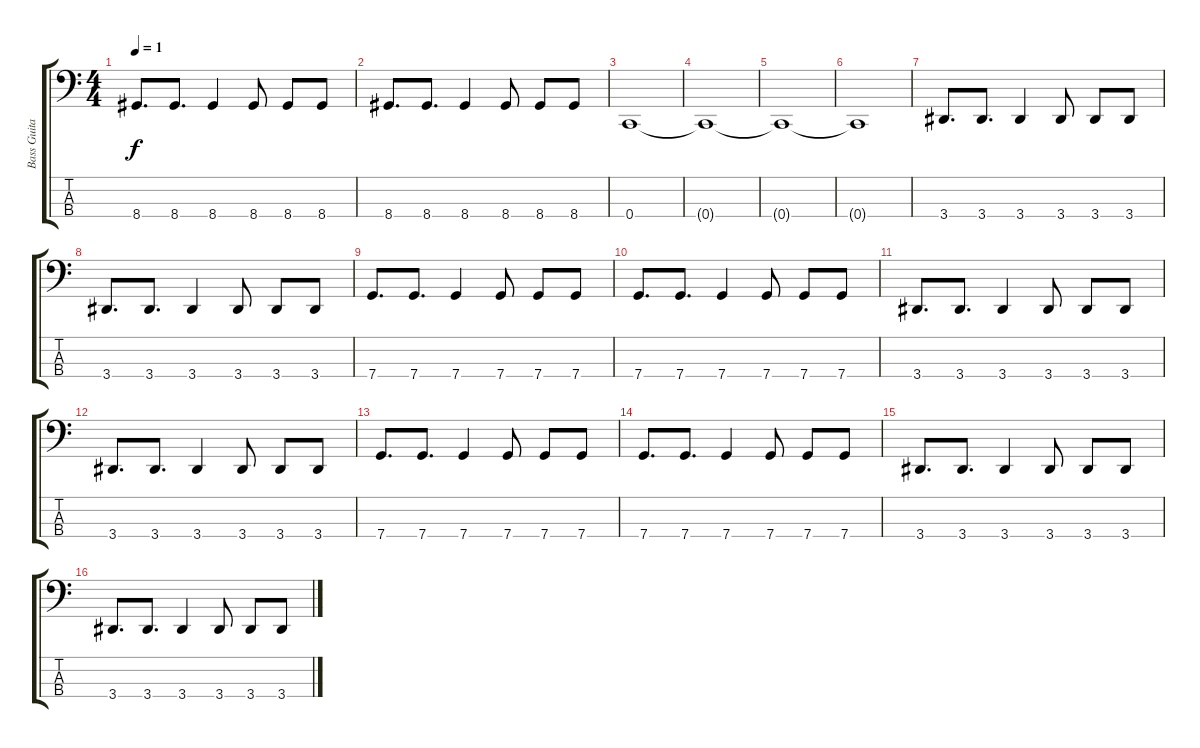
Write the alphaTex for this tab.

\track ("Bass Guitar" "Bass Guita") {instrument electricbassfinger}
\staff {score tabs}
\tuning (F2 C2 G1 C1) {hide}
\ts (4 4)
\tempo 1
\clef f4
\ks c
8.4.8{d dy f} 8.4.8{d} 8.4.4 8.4.8 8.4.8 8.4.8 |
8.4.8{d} 8.4.8{d} 8.4.4 8.4.8 8.4.8 8.4.8 |
0.4.1 |
0.4{t}.1 |
0.4{t}.1 |
0.4{t}.1 |
3.4.8{d} 3.4.8{d} 3.4.4 3.4.8 3.4.8 3.4.8 |
3.4.8{d} 3.4.8{d} 3.4.4 3.4.8 3.4.8 3.4.8 |
7.4.8{d} 7.4.8{d} 7.4.4 7.4.8 7.4.8 7.4.8 |
7.4.8{d} 7.4.8{d} 7.4.4 7.4.8 7.4.8 7.4.8 |
3.4.8{d} 3.4.8{d} 3.4.4 3.4.8 3.4.8 3.4.8 |
3.4.8{d} 3.4.8{d} 3.4.4 3.4.8 3.4.8 3.4.8 |
7.4.8{d} 7.4.8{d} 7.4.4 7.4.8 7.4.8 7.4.8 |
7.4.8{d} 7.4.8{d} 7.4.4 7.4.8 7.4.8 7.4.8 |
3.4.8{d} 3.4.8{d} 3.4.4 3.4.8 3.4.8 3.4.8 |
3.4.8{d} 3.4.8{d} 3.4.4 3.4.8 3.4.8 3.4.8
